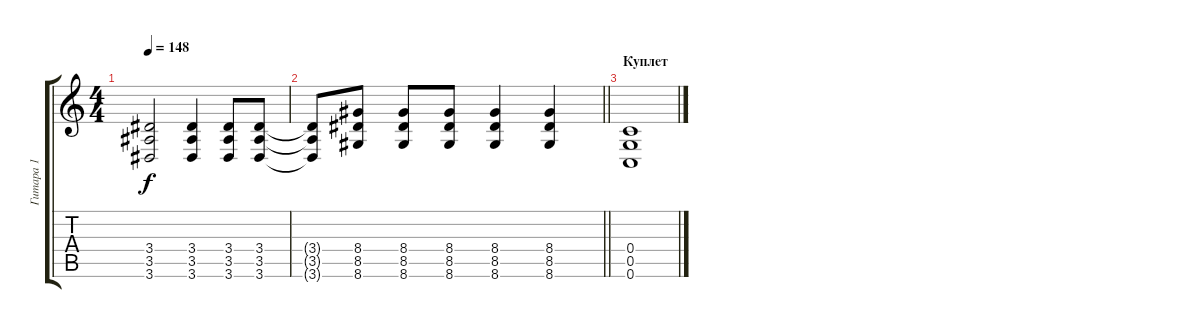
\track ("Гитара 1" "Гитара 1") {instrument distortionguitar}
\staff {score tabs}
\tuning (D4 A3 F3 C3 G2 C2) {hide}
\ts (4 4)
\tempo 148
\clef g2
\ks c
(3.4 3.5 3.6).2{dy f} (3.4 3.5 3.6).4 (3.4 3.5 3.6).8 (3.4 3.5 3.6).8 |
\barLineRight lightlight
(3.4{t} 3.5{t} 3.6{t}).8 (8.4 8.5 8.6).8 (8.4 8.5 8.6).8 (8.4 8.5 8.6).8 (8.4 8.5 8.6).4 (8.4 8.5 8.6).4 |
\section ("" "Куплет")
(0.4 0.5 0.6).1{volume 0}
